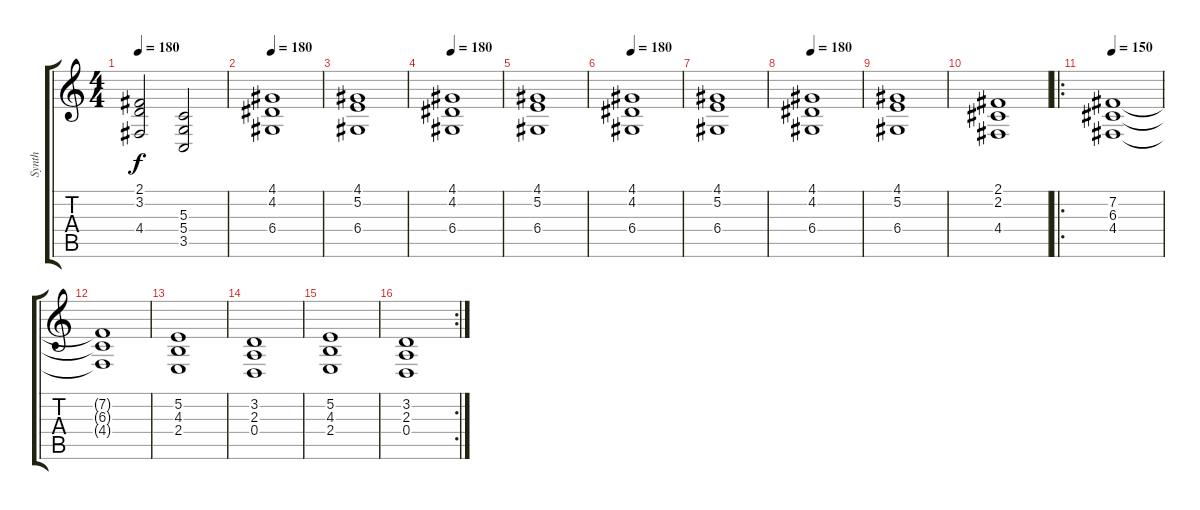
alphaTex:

\track ("Synth" "Synth") {instrument choiraahs}
\staff {score tabs}
\tuning (E4 B3 G3 D3 A2 E2) {hide}
\ts (4 4)
\tempo 180
\clef g2
\ks c
(2.1 3.2 4.4).2{dy f} (5.3 5.4 3.5).2 |
\tempo 180
(4.1 4.2 6.4).1 |
(4.1 5.2 6.4).1 |
\tempo 180
(4.1 4.2 6.4).1 |
(4.1 5.2 6.4).1 |
\tempo 180
(4.1 4.2 6.4).1 |
(4.1 5.2 6.4).1 |
\tempo 180
(4.1 4.2 6.4).1 |
(4.1 5.2 6.4).1 |
(2.1 2.2 4.4).1 |
\ro
\tempo 150
(7.2 6.3 4.4).1 |
(7.2{t} 6.3{t} 4.4{t}).1 |
(5.2 4.3 2.4).1 |
(3.2 2.3 0.4).1 |
(5.2 4.3 2.4).1 |
\rc 2
(3.2 2.3 0.4).1
